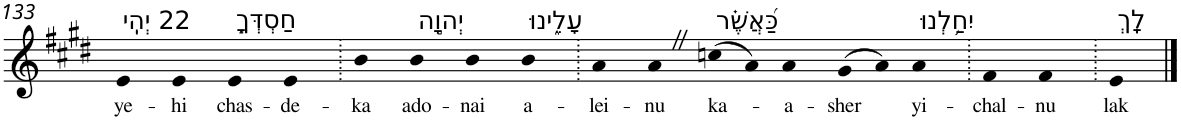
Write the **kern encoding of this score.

**kern	**text
*part1	*part1
*staff1	*staff1
*I"Piano	*
*I'Pno	*
!!LO:PB:g=z
*clefG2	*
*k[f#c#g#d#]	*
*E:	*
=133	=133
!LO:TX:a:t=22 יְהִֽי	!
!	!LO:LY:b
4e	ye-
!	!LO:LY:b
4e	-hi
!LO:TX:a:t=חַסְדְּךָ֣	!
!	!LO:LY:b
4e	chas-
!	!LO:LY:b
4e	-de-
=134.	=134.
!	!LO:LY:b
4b	-ka
!LO:TX:a:t=יְהוָ֣ה	!
!	!LO:LY:b
4b	ado-
!	!LO:LY:b
4b	-nai
!LO:TX:a:t=עָלֵ֑ינוּ	!
!	!LO:LY:b
4b	a-
=135.	=135.
!	!LO:LY:b
4a	-lei-
!	!LO:LY:b
4aZ	-nu
!LO:TX:a:t=כַּ֝אֲשֶׁ֗ר	!
!	!LO:LY:b
(>8ccn	ka-
8a)	.
!	!LO:LY:b
4a	-a-
!	!LO:LY:b
(>8g#	-sher
8a)	.
!LO:TX:a:t=יִחַ֥לְנוּ	!
!	!LO:LY:b
4a	yi-
=136.	=136.
!	!LO:LY:b
4f#	-chal-
!	!LO:LY:b
4f#	-nu
=137.	=137.
!LO:TX:a:t=לָֽךְ	!
!	!LO:LY:b
4e	lak
==	==
*-	*-
